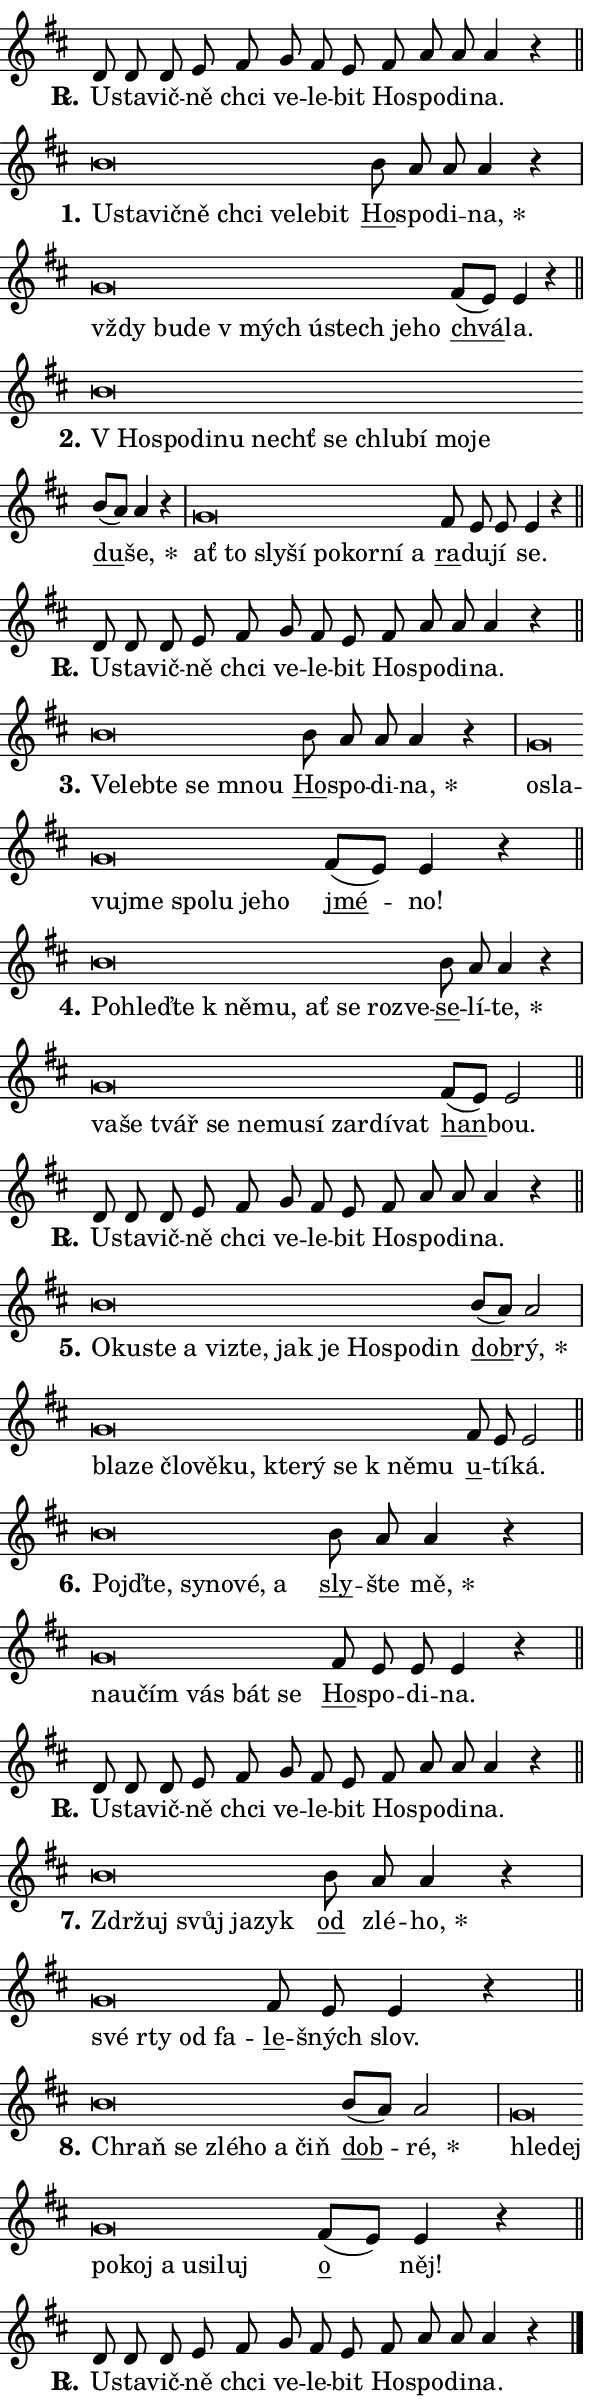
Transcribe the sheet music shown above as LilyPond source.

\version "2.24.0"
\header { tagline = "" }
\paper {
  indent = 0\cm
  top-margin = 0\cm
  right-margin = 0.13\cm % to fit lyric hyphens
  bottom-margin = 0\cm
  left-margin = 0\cm
  paper-width = 10\cm
  page-breaking = #ly:one-page-breaking
  system-system-spacing.basic-distance = #11
  score-system-spacing.basic-distance = #11
  ragged-last = ##f
}


%% Author: Thomas Morley
%% https://lists.gnu.org/archive/html/lilypond-user/2020-05/msg00002.html
#(define (line-position grob)
"Returns position of @var[grob} in current system:
   @code{'start}, if at first time-step
   @code{'end}, if at last time-step
   @code{'middle} otherwise
"
  (let* ((col (ly:item-get-column grob))
         (ln (ly:grob-object col 'left-neighbor))
         (rn (ly:grob-object col 'right-neighbor))
         (col-to-check-left (if (ly:grob? ln) ln col))
         (col-to-check-right (if (ly:grob? rn) rn col))
         (break-dir-left
           (and
             (ly:grob-property col-to-check-left 'non-musical #f)
             (ly:item-break-dir col-to-check-left)))
         (break-dir-right
           (and
             (ly:grob-property col-to-check-right 'non-musical #f)
             (ly:item-break-dir col-to-check-right))))
        (cond ((eqv? 1 break-dir-left) 'start)
              ((eqv? -1 break-dir-right) 'end)
              (else 'middle))))

#(define (tranparent-at-line-position vctor)
  (lambda (grob)
  "Relying on @code{line-position} select the relevant enry from @var{vctor}.
Used to determine transparency,"
    (case (line-position grob)
      ((end) (not (vector-ref vctor 0)))
      ((middle) (not (vector-ref vctor 1)))
      ((start) (not (vector-ref vctor 2))))))

noteHeadBreakVisibility =
#(define-music-function (break-visibility)(vector?)
"Makes @code{NoteHead}s transparent relying on @var{break-visibility}"
#{
  \override NoteHead.transparent =
    #(tranparent-at-line-position break-visibility)
#})

#(define delete-ledgers-for-transparent-note-heads
  (lambda (grob)
    "Reads whether a @code{NoteHead} is transparent.
If so this @code{NoteHead} is removed from @code{'note-heads} from
@var{grob}, which is supposed to be @code{LedgerLineSpanner}.
As a result ledgers are not printed for this @code{NoteHead}"
    (let* ((nhds-array (ly:grob-object grob 'note-heads))
           (nhds-list
             (if (ly:grob-array? nhds-array)
                 (ly:grob-array->list nhds-array)
                 '()))
           ;; Relies on the transparent-property being done before
           ;; Staff.LedgerLineSpanner.after-line-breaking is executed.
           ;; This is fragile ...
           (to-keep
             (remove
               (lambda (nhd)
                 (ly:grob-property nhd 'transparent #f))
               nhds-list)))
      ;; TODO find a better method to iterate over grob-arrays, similiar
      ;; to filter/remove etc for lists
      ;; For now rebuilt from scratch
      (set! (ly:grob-object grob 'note-heads)  '())
      (for-each
        (lambda (nhd)
          (ly:pointer-group-interface::add-grob grob 'note-heads nhd))
        to-keep))))

squashNotes = {
  \override NoteHead.X-extent = #'(-0.2 . 0.2)
  \override NoteHead.Y-extent = #'(-0.75 . 0)
  \override NoteHead.stencil =
    #(lambda (grob)
       (let ((pos (ly:grob-property grob 'staff-position)))
         (begin
           (if (< pos -7) (display "ERROR: Lower brevis then expected\n") (display ""))
           (if (<= pos -6) ly:text-interface::print ly:note-head::print))))
}
unSquashNotes = {
  \revert NoteHead.X-extent
  \revert NoteHead.Y-extent
  \revert NoteHead.stencil
}

hideNotes = \noteHeadBreakVisibility #begin-of-line-visible
unHideNotes = \noteHeadBreakVisibility #all-visible

% work-around for resetting accidentals
% https://lilypond.org/doc/v2.23/Documentation/notation/displaying-rhythms#unmetered-music
cadenzaMeasure = {
  \cadenzaOff
  \partial 1024 s1024
  \cadenzaOn
}

#(define-markup-command (accent layout props text) (markup?)
  "Underline accented syllable"
  (interpret-markup layout props
    #{\markup \override #'(offset . 4.3) \underline { #text }#}))

responsum = \markup \concat {
  "R" \hspace #-1.05 \path #0.1 #'((moveto 0 0.07) (lineto 0.9 0.8)) \hspace #0.05 "."
}

spaceSize = #0.6828661417322834 % exact space size for TeX Gyre Schola

\layout {
  \context {
    \Staff
    \remove "Time_signature_engraver"
    \override LedgerLineSpanner.after-line-breaking = #delete-ledgers-for-transparent-note-heads
  }
  \context {
    \Lyrics {
      \override LyricSpace.minimum-distance = \spaceSize
      \override LyricText.font-name = #"TeX Gyre Schola"
      \override LyricText.font-size = 1
      \override StanzaNumber.font-name = #"TeX Gyre Schola Bold"
      \override StanzaNumber.font-size = 1
    }
  }
  \context {
    \Score 
    \override NoteHead.text =
      #(lambda (grob) 
        (let ((pos (ly:grob-property grob 'staff-position)))
          #{\markup {
            \combine
              \halign #-0.55 \raise #(if (= pos -6) 0 0.5) \override #'(thickness . 2) \draw-line #'(3.2 . 0)
              \musicglyph "noteheads.sM1"
          }#}))
  }
}

% magnetic-lyrics.ily
%
%   written by
%     Jean Abou Samra <jean@abou-samra.fr>
%     Werner Lemberg <wl@gnu.org>
%
%   adapted by
%     Jiri Hon <jiri.hon@gmail.com>
%
% Version 2022-Apr-15

% https://www.mail-archive.com/lilypond-user@gnu.org/msg149350.html

#(define (Left_hyphen_pointer_engraver context)
   "Collect syllable-hyphen-syllable occurrences in lyrics and store
them in properties.  This engraver only looks to the left.  For
example, if the lyrics input is @code{foo -- bar}, it does the
following.

@itemize @bullet
@item
Set the @code{text} property of the @code{LyricHyphen} grob between
@q{foo} and @q{bar} to @code{foo}.

@item
Set the @code{left-hyphen} property of the @code{LyricText} grob with
text @q{foo} to the @code{LyricHyphen} grob between @q{foo} and
@q{bar}.
@end itemize

Use this auxiliary engraver in combination with the
@code{lyric-@/text::@/apply-@/magnetic-@/offset!} hook."
   (let ((hyphen #f)
         (text #f))
     (make-engraver
      (acknowledgers
       ((lyric-syllable-interface engraver grob source-engraver)
        (set! text grob)))
      (end-acknowledgers
       ((lyric-hyphen-interface engraver grob source-engraver)
        ;(when (not (grob::has-interface grob 'lyric-space-interface))
          (set! hyphen grob)));)
      ((stop-translation-timestep engraver)
       (when (and text hyphen)
         (ly:grob-set-object! text 'left-hyphen hyphen))
       (set! text #f)
       (set! hyphen #f)))))

#(define (lyric-text::apply-magnetic-offset! grob)
   "If the space between two syllables is less than the value in
property @code{LyricText@/.details@/.squash-threshold}, move the right
syllable to the left so that it gets concatenated with the left
syllable.

Use this function as a hook for
@code{LyricText@/.after-@/line-@/breaking} if the
@code{Left_@/hyphen_@/pointer_@/engraver} is active."
   (let ((hyphen (ly:grob-object grob 'left-hyphen #f)))
     (when hyphen
       (let ((left-text (ly:spanner-bound hyphen LEFT)))
         (when (grob::has-interface left-text 'lyric-syllable-interface)
           (let* ((common (ly:grob-common-refpoint grob left-text X))
                  (this-x-ext (ly:grob-extent grob common X))
                  (left-x-ext
                   (begin
                     ;; Trigger magnetism for left-text.
                     (ly:grob-property left-text 'after-line-breaking)
                     (ly:grob-extent left-text common X)))
                  ;; `delta` is the gap width between two syllables.
                  (delta (- (interval-start this-x-ext)
                            (interval-end left-x-ext)))
                  (details (ly:grob-property grob 'details))
                  (threshold (assoc-get 'squash-threshold details 0.2)))
             (when (< delta threshold)
               (let* (;; We have to manipulate the input text so that
                      ;; ligatures crossing syllable boundaries are not
                      ;; disabled.  For languages based on the Latin
                      ;; script this is essentially a beautification.
                      ;; However, for non-Western scripts it can be a
                      ;; necessity.
                      (lt (ly:grob-property left-text 'text))
                      (rt (ly:grob-property grob 'text))
                      (is-space (grob::has-interface hyphen 'lyric-space-interface))
                      (space (if is-space " " ""))
                      (extra-delta (if is-space spaceSize 0))
                      ;; Append new syllable.
                      (ltrt-space (if (and (string? lt) (string? rt))
                                (string-append lt space rt)
                                (make-concat-markup (list lt space rt))))
                      ;; Right-align `ltrt` to the right side.
                      (ltrt-space-markup (grob-interpret-markup
                               grob
                               (make-translate-markup
                                (cons (interval-length this-x-ext) 0)
                                (make-right-align-markup ltrt-space)))))
                 (begin
                   ;; Don't print `left-text`.
                   (ly:grob-set-property! left-text 'stencil #f)
                   ;; Set text and stencil (which holds all collected
                   ;; syllables so far) and shift it to the left.
                   (ly:grob-set-property! grob 'text ltrt-space)
                   (ly:grob-set-property! grob 'stencil ltrt-space-markup)
                   (ly:grob-translate-axis! grob (- (- delta extra-delta)) X))))))))))


#(define (lyric-hyphen::displace-bounds-first grob)
   ;; Make very sure this callback isn't triggered too early.
   (let ((left (ly:spanner-bound grob LEFT))
         (right (ly:spanner-bound grob RIGHT)))
     (ly:grob-property left 'after-line-breaking)
     (ly:grob-property right 'after-line-breaking)
     (ly:lyric-hyphen::print grob)))

squashThreshold = #0.4

\layout {
  \context {
    \Lyrics
    \consists #Left_hyphen_pointer_engraver
    \override LyricText.after-line-breaking =
      #lyric-text::apply-magnetic-offset!
    \override LyricHyphen.stencil = #lyric-hyphen::displace-bounds-first
    \override LyricText.details.squash-threshold = \squashThreshold
    \override LyricHyphen.minimum-distance = 0
    \override LyricHyphen.minimum-length = \squashThreshold
  }
}

squashText = \override LyricText.details.squash-threshold = 9999
unSquashText = \override LyricText.details.squash-threshold = \squashThreshold

leftText = \override LyricText.self-alignment-X = #LEFT
unLeftText = \revert LyricText.self-alignment-X

starOffset = #(lambda (grob) 
                (let ((x_offset (ly:self-alignment-interface::aligned-on-x-parent grob)))
                  (if (= x_offset 0) 0 (+ x_offset 1.2))))

star = #(define-music-function (syllable)(string?)
"Append star separator at the end of a syllable"
#{
  \once \override LyricText.X-offset = #starOffset
  \lyricmode { \markup {
    #syllable
    \override #'((font-name . "TeX Gyre Schola Bold")) \hspace #0.2 \lower #0.65 \larger "*"
  } }
#})

starAccent = #(define-music-function (syllable)(string?)
"Append star separator at the end of a syllable and make accent"
#{
  \once \override LyricText.X-offset = #starOffset
  \lyricmode { \markup {
    \accent #syllable
    \override #'((font-name . "TeX Gyre Schola Bold")) \hspace #0.2 \lower #0.65 \larger "*"
  } }
#})

breath = #(define-music-function (syllable)(string?)
"Append breathing indicator at the end of a syllable"
#{
  \lyricmode { \markup { #syllable "+" } }
#})

optionalBreath = #(define-music-function (syllable)(string?)
"Append optional breathing indicator at the end of a syllable"
#{
  \lyricmode { \markup { #syllable "(+)" } }
#})


\score {
    <<
        \new Voice = "melody" { \cadenzaOn \key d \major \relative { d'8 d d e fis \bar "" g fis e \bar "" fis a a a4 r \cadenzaMeasure \bar "||" \break } }
        \new Lyrics \lyricsto "melody" { \lyricmode { \set stanza = \responsum
U -- sta -- vič -- ně chci ve -- le -- bit Ho -- spo -- di -- na. } }
    >>
    \layout {}
}

\score {
    <<
        \new Voice = "melody" { \cadenzaOn \key d \major \relative { \squashNotes b'\breve*1/16 \hideNotes \breve*1/16 \bar "" \breve*1/16 \bar "" \breve*1/16 \bar "" \breve*1/16 \bar "" \breve*1/16 \bar "" \breve*1/16 \breve*1/16 \bar "" \unHideNotes \unSquashNotes \bar "" b8 a a a4 r \cadenzaMeasure \bar "|" \squashNotes g\breve*1/16 \hideNotes \breve*1/16 \bar "" \breve*1/16 \bar "" \breve*1/16 \bar "" \breve*1/16 \bar "" \breve*1/16 \bar "" \breve*1/16 \breve*1/16 \bar "" \unHideNotes \unSquashNotes \bar "" fis8[( e)] e4 r \cadenzaMeasure \bar "||" \break } }
        \new Lyrics \lyricsto "melody" { \lyricmode { \set stanza = "1."
\leftText U -- \squashText sta -- vič -- ně chci ve -- le -- bit \unLeftText \unSquashText \markup \accent Ho -- spo -- di -- \star na, \leftText vždy \squashText bu -- de "v mých" ú -- stech je -- ho \unLeftText \unSquashText \markup \accent chvá -- la. } }
    >>
    \layout {}
}

\score {
    <<
        \new Voice = "melody" { \cadenzaOn \key d \major \relative { \squashNotes b'\breve*1/16 \hideNotes \breve*1/16 \bar "" \breve*1/16 \bar "" \breve*1/16 \bar "" \breve*1/16 \bar "" \breve*1/16 \bar "" \breve*1/16 \bar "" \breve*1/16 \bar "" \breve*1/16 \breve*1/16 \bar "" \unHideNotes \unSquashNotes \bar "" b8[( a)] a4 r \cadenzaMeasure \bar "|" \squashNotes g\breve*1/16 \hideNotes \breve*1/16 \bar "" \breve*1/16 \bar "" \breve*1/16 \bar "" \breve*1/16 \bar "" \breve*1/16 \bar "" \breve*1/16 \breve*1/16 \bar "" \unHideNotes \unSquashNotes \bar "" fis8 e e e4 r \cadenzaMeasure \bar "||" \break } }
        \new Lyrics \lyricsto "melody" { \lyricmode { \set stanza = "2."
\leftText "V Ho" -- \squashText spo -- di -- nu nechť se chlu -- bí mo -- je \unLeftText \unSquashText \markup \accent du -- \star še, \leftText ať \squashText to sly -- ší po -- kor -- ní a \unLeftText \unSquashText \markup \accent ra -- du -- jí se. } }
    >>
    \layout {}
}

\score {
    <<
        \new Voice = "melody" { \cadenzaOn \key d \major \relative { d'8 d d e fis \bar "" g fis e \bar "" fis a a a4 r \cadenzaMeasure \bar "||" \break } }
        \new Lyrics \lyricsto "melody" { \lyricmode { \set stanza = \responsum
U -- sta -- vič -- ně chci ve -- le -- bit Ho -- spo -- di -- na. } }
    >>
    \layout {}
}

\score {
    <<
        \new Voice = "melody" { \cadenzaOn \key d \major \relative { \squashNotes b'\breve*1/16 \hideNotes \breve*1/16 \bar "" \breve*1/16 \bar "" \breve*1/16 \breve*1/16 \bar "" \unHideNotes \unSquashNotes \bar "" b8 a a a4 r \cadenzaMeasure \bar "|" \squashNotes g\breve*1/16 \hideNotes \breve*1/16 \bar "" \breve*1/16 \bar "" \breve*1/16 \bar "" \breve*1/16 \bar "" \breve*1/16 \bar "" \breve*1/16 \breve*1/16 \bar "" \unHideNotes \unSquashNotes \bar "" fis8[( e)] e4 r \cadenzaMeasure \bar "||" \break } }
        \new Lyrics \lyricsto "melody" { \lyricmode { \set stanza = "3."
\leftText Ve -- \squashText leb -- te se mnou \unLeftText \unSquashText \markup \accent Ho -- spo -- di -- \star na, \leftText o -- \squashText sla -- vu -- jme spo -- lu je -- ho \unLeftText \unSquashText \markup \accent jmé -- no! } }
    >>
    \layout {}
}

\score {
    <<
        \new Voice = "melody" { \cadenzaOn \key d \major \relative { \squashNotes b'\breve*1/16 \hideNotes \breve*1/16 \bar "" \breve*1/16 \bar "" \breve*1/16 \bar "" \breve*1/16 \bar "" \breve*1/16 \bar "" \breve*1/16 \bar "" \breve*1/16 \breve*1/16 \bar "" \unHideNotes \unSquashNotes \bar "" b8 a a4 r \cadenzaMeasure \bar "|" \squashNotes g\breve*1/16 \hideNotes \breve*1/16 \bar "" \breve*1/16 \bar "" \breve*1/16 \bar "" \breve*1/16 \bar "" \breve*1/16 \bar "" \breve*1/16 \bar "" \breve*1/16 \bar "" \breve*1/16 \breve*1/16 \bar "" \unHideNotes \unSquashNotes \bar "" fis8[( e)] e2 \cadenzaMeasure \bar "||" \break } }
        \new Lyrics \lyricsto "melody" { \lyricmode { \set stanza = "4."
\leftText Po -- \squashText hleď -- te "k ně" -- mu, ať se roz -- ve -- \unLeftText \unSquashText \markup \accent se -- lí -- \star te, \leftText va -- \squashText še tvář se ne -- mu -- sí za -- rdí -- vat \unLeftText \unSquashText \markup \accent han -- bou. } }
    >>
    \layout {}
}

\score {
    <<
        \new Voice = "melody" { \cadenzaOn \key d \major \relative { d'8 d d e fis \bar "" g fis e \bar "" fis a a a4 r \cadenzaMeasure \bar "||" \break } }
        \new Lyrics \lyricsto "melody" { \lyricmode { \set stanza = \responsum
U -- sta -- vič -- ně chci ve -- le -- bit Ho -- spo -- di -- na. } }
    >>
    \layout {}
}

\score {
    <<
        \new Voice = "melody" { \cadenzaOn \key d \major \relative { \squashNotes b'\breve*1/16 \hideNotes \breve*1/16 \bar "" \breve*1/16 \bar "" \breve*1/16 \bar "" \breve*1/16 \bar "" \breve*1/16 \bar "" \breve*1/16 \bar "" \breve*1/16 \bar "" \breve*1/16 \bar "" \breve*1/16 \breve*1/16 \bar "" \unHideNotes \unSquashNotes \bar "" b8[( a)] a2 \cadenzaMeasure \bar "|" \squashNotes g\breve*1/16 \hideNotes \breve*1/16 \bar "" \breve*1/16 \bar "" \breve*1/16 \bar "" \breve*1/16 \bar "" \breve*1/16 \bar "" \breve*1/16 \bar "" \breve*1/16 \bar "" \breve*1/16 \breve*1/16 \bar "" \unHideNotes \unSquashNotes \bar "" fis8 e e2 \cadenzaMeasure \bar "||" \break } }
        \new Lyrics \lyricsto "melody" { \lyricmode { \set stanza = "5."
\leftText O -- \squashText ku -- ste a vi -- zte, jak je Ho -- spo -- din \unLeftText \unSquashText \markup \accent dob -- \star rý, \leftText bla -- \squashText ze člo -- vě -- ku, kte -- rý se "k ně" -- mu \unLeftText \unSquashText \markup \accent u -- tí -- ká. } }
    >>
    \layout {}
}

\score {
    <<
        \new Voice = "melody" { \cadenzaOn \key d \major \relative { \squashNotes b'\breve*1/16 \hideNotes \breve*1/16 \bar "" \breve*1/16 \bar "" \breve*1/16 \bar "" \breve*1/16 \breve*1/16 \bar "" \unHideNotes \unSquashNotes \bar "" b8 a a4 r \cadenzaMeasure \bar "|" \squashNotes g\breve*1/16 \hideNotes \breve*1/16 \bar "" \breve*1/16 \bar "" \breve*1/16 \bar "" \breve*1/16 \breve*1/16 \bar "" \unHideNotes \unSquashNotes \bar "" fis8 e e e4 r \cadenzaMeasure \bar "||" \break } }
        \new Lyrics \lyricsto "melody" { \lyricmode { \set stanza = "6."
\leftText Pojď -- \squashText te, sy -- no -- vé, a \unLeftText \unSquashText \markup \accent sly -- šte \star mě, \leftText na -- \squashText u -- čím vás bát se \unLeftText \unSquashText \markup \accent Ho -- spo -- di -- na. } }
    >>
    \layout {}
}

\score {
    <<
        \new Voice = "melody" { \cadenzaOn \key d \major \relative { d'8 d d e fis \bar "" g fis e \bar "" fis a a a4 r \cadenzaMeasure \bar "||" \break } }
        \new Lyrics \lyricsto "melody" { \lyricmode { \set stanza = \responsum
U -- sta -- vič -- ně chci ve -- le -- bit Ho -- spo -- di -- na. } }
    >>
    \layout {}
}

\score {
    <<
        \new Voice = "melody" { \cadenzaOn \key d \major \relative { \squashNotes b'\breve*1/16 \hideNotes \breve*1/16 \bar "" \breve*1/16 \bar "" \breve*1/16 \breve*1/16 \bar "" \unHideNotes \unSquashNotes \bar "" b8 a a4 r \cadenzaMeasure \bar "|" \squashNotes g\breve*1/16 \hideNotes \breve*1/16 \bar "" \breve*1/16 \breve*1/16 \bar "" \unHideNotes \unSquashNotes \bar "" fis8 e e4 r \cadenzaMeasure \bar "||" \break } }
        \new Lyrics \lyricsto "melody" { \lyricmode { \set stanza = "7."
\leftText Zdr -- \squashText žuj svůj ja -- zyk \unLeftText \unSquashText \markup \accent od zlé -- \star ho, \leftText své \squashText rty od fa -- \unLeftText \unSquashText \markup \accent le -- šných slov. } }
    >>
    \layout {}
}

\score {
    <<
        \new Voice = "melody" { \cadenzaOn \key d \major \relative { \squashNotes b'\breve*1/16 \hideNotes \breve*1/16 \bar "" \breve*1/16 \bar "" \breve*1/16 \bar "" \breve*1/16 \breve*1/16 \bar "" \unHideNotes \unSquashNotes \bar "" b8[( a)] a2 \cadenzaMeasure \bar "|" \squashNotes g\breve*1/16 \hideNotes \breve*1/16 \bar "" \breve*1/16 \bar "" \breve*1/16 \bar "" \breve*1/16 \bar "" \breve*1/16 \bar "" \breve*1/16 \breve*1/16 \bar "" \unHideNotes \unSquashNotes \bar "" fis8[( e)] e4 r \cadenzaMeasure \bar "||" \break } }
        \new Lyrics \lyricsto "melody" { \lyricmode { \set stanza = "8."
\leftText Chraň \squashText se zlé -- ho a čiň \unLeftText \unSquashText \markup \accent dob -- \star ré, \leftText hle -- \squashText dej po -- koj a u -- si -- luj \unLeftText \unSquashText \markup \accent o něj! } }
    >>
    \layout {}
}

\score {
    <<
        \new Voice = "melody" { \cadenzaOn \key d \major \relative { d'8 d d e fis \bar "" g fis e \bar "" fis a a a4 r \cadenzaMeasure \bar "||" \break } \bar "|." }
        \new Lyrics \lyricsto "melody" { \lyricmode { \set stanza = \responsum
U -- sta -- vič -- ně chci ve -- le -- bit Ho -- spo -- di -- na. } }
    >>
    \layout {}
}
